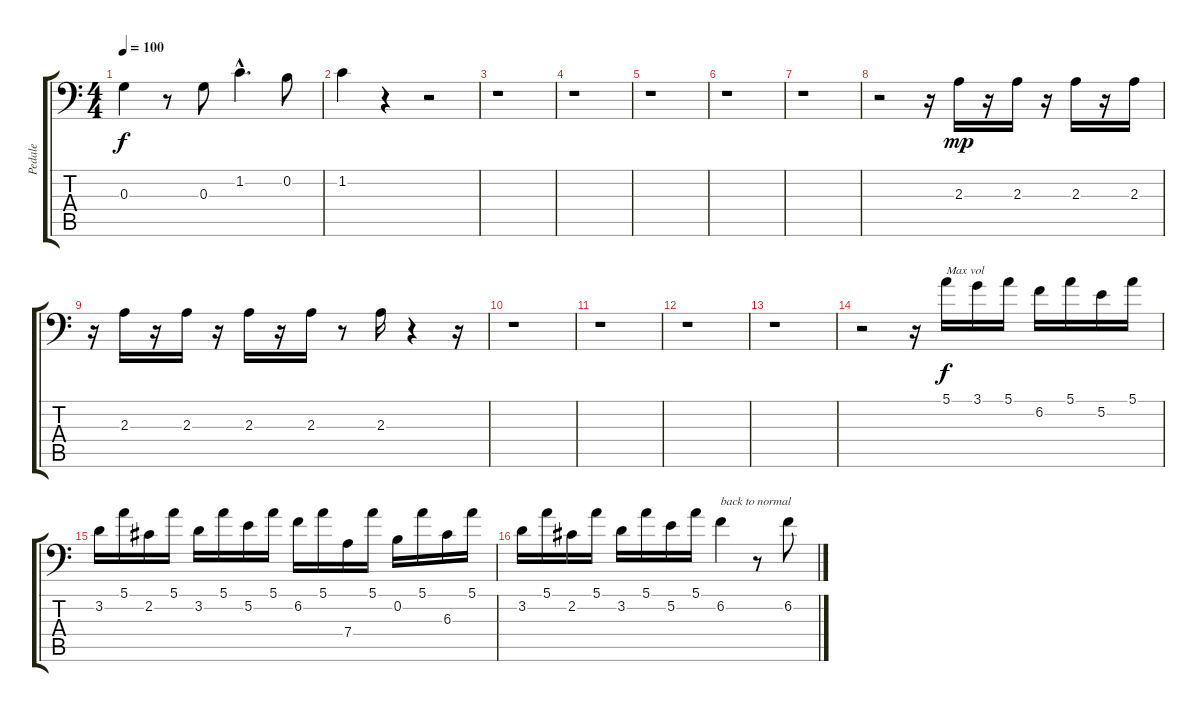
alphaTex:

\track ("Pedale" "Pedale") {instrument overdrivenguitar}
\staff {score tabs}
\tuning (E3 B2 G2 D2 A1 E1) {hide}
\ts (4 4)
\tempo 100
\clef f4
\ks c
0.3.4{dy f} r.8 0.3.8 1.2{hac}.4{d} 0.2.8 |
1.2.4 r.4 r.2 |
r.1 |
r.1 |
r.1 |
r.1 |
r.1 |
r.2 r.16 2.3.16{dy mp} r.16 2.3.16 r.16 2.3.16 r.16 2.3.16 |
r.16 2.3.16 r.16 2.3.16 r.16 2.3.16 r.16 2.3.16 r.8 2.3.16 r.4 r.16 |
r.1 |
r.1 |
r.1 |
r.1 |
r.2 r.16 5.1.16{txt "Max vol" dy f volume 16} 3.1.16 5.1.16 6.2.16 5.1.16 5.2.16 5.1.16 |
3.2.16 5.1.16 2.2.16 5.1.16 3.2.16 5.1.16 5.2.16 5.1.16 6.2.16 5.1.16 7.4.16 5.1.16 0.2.16 5.1.16 6.3.16 5.1.16 |
3.2.16 5.1.16 2.2.16 5.1.16 3.2.16 5.1.16 5.2.16 5.1.16 6.2.4{txt "back to normal" volume 14} r.8 6.2.8
